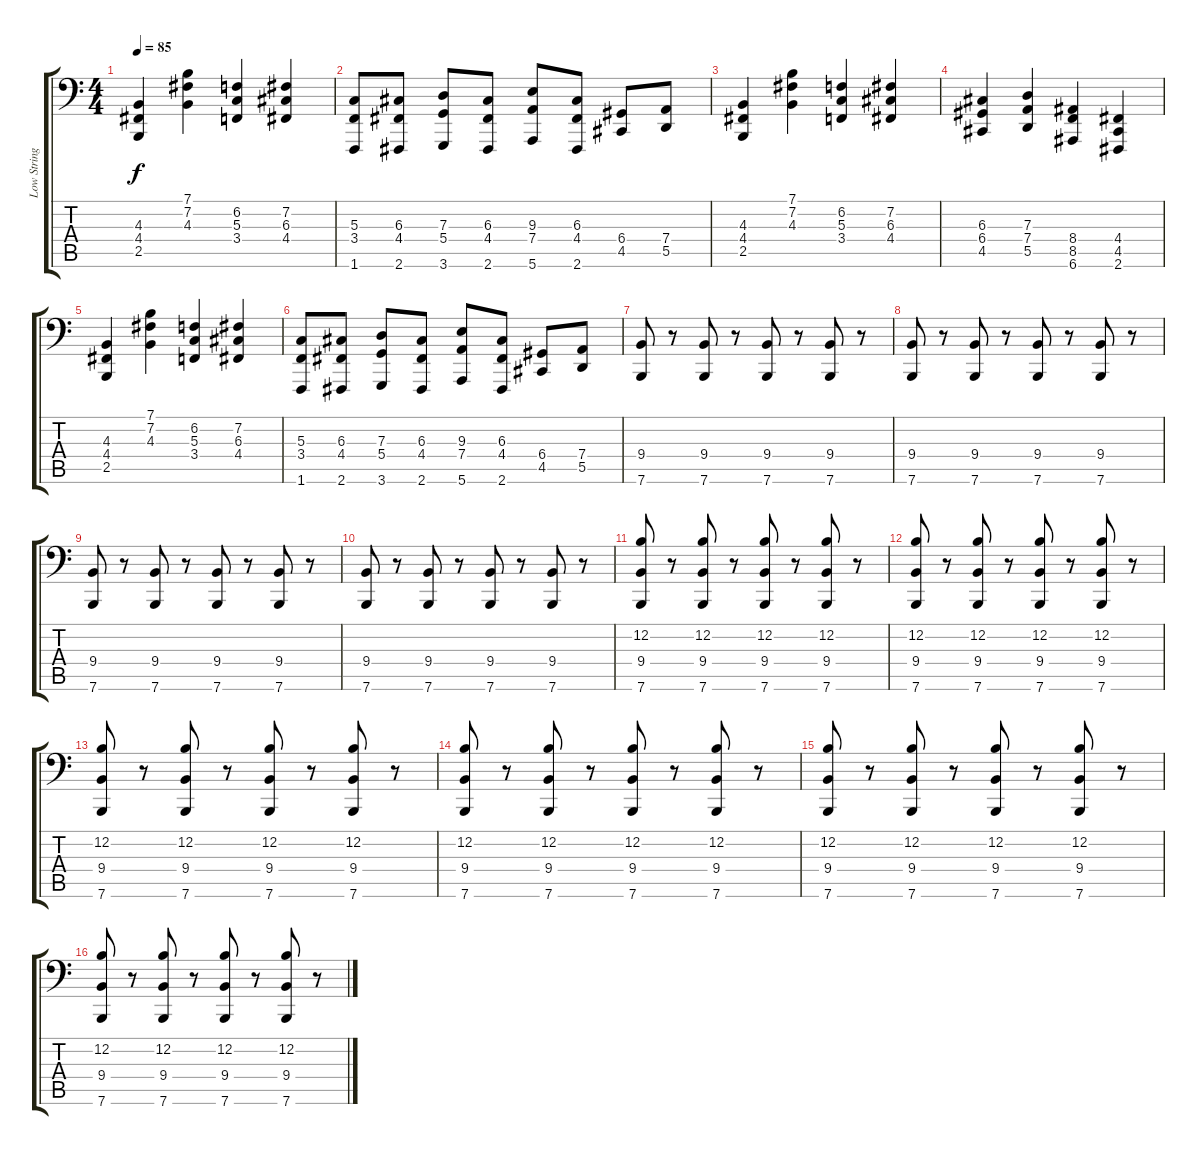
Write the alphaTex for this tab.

\track ("Low Strings" "Low String") {instrument stringensemble1}
\staff {score tabs}
\tuning (E3 B2 G2 D2 A1 E1) {hide}
\ts (4 4)
\tempo 85
\clef f4
\ks c
(4.3 4.4 2.5).4{dy f} (7.1 7.2 4.3).4 (6.2 5.3 3.4).4 (7.2 6.3 4.4).4 |
(5.3 3.4 1.6).8 (6.3 4.4 2.6).8 (7.3 5.4 3.6).8 (6.3 4.4 2.6).8 (9.3 7.4 5.6).8 (6.3 4.4 2.6).8 (6.4 4.5).8 (7.4 5.5).8 |
(4.3 4.4 2.5).4 (7.1 7.2 4.3).4 (6.2 5.3 3.4).4 (7.2 6.3 4.4).4 |
(6.3 6.4 4.5).4 (7.3 7.4 5.5).4 (8.4 8.5 6.6).4 (4.4 4.5 2.6).4 |
(4.3 4.4 2.5).4 (7.1 7.2 4.3).4 (6.2 5.3 3.4).4 (7.2 6.3 4.4).4 |
(5.3 3.4 1.6).8 (6.3 4.4 2.6).8 (7.3 5.4 3.6).8 (6.3 4.4 2.6).8 (9.3 7.4 5.6).8 (6.3 4.4 2.6).8 (6.4 4.5).8 (7.4 5.5).8 |
(9.4 7.6).8 r.8 (9.4 7.6).8 r.8 (9.4 7.6).8 r.8 (9.4 7.6).8 r.8 |
(9.4 7.6).8 r.8 (9.4 7.6).8 r.8 (9.4 7.6).8 r.8 (9.4 7.6).8 r.8 |
(9.4 7.6).8 r.8 (9.4 7.6).8 r.8 (9.4 7.6).8 r.8 (9.4 7.6).8 r.8 |
(9.4 7.6).8 r.8 (9.4 7.6).8 r.8 (9.4 7.6).8 r.8 (9.4 7.6).8 r.8 |
(12.2 9.4 7.6).8 r.8 (12.2 9.4 7.6).8 r.8 (12.2 9.4 7.6).8 r.8 (12.2 9.4 7.6).8 r.8 |
(12.2 9.4 7.6).8 r.8 (12.2 9.4 7.6).8 r.8 (12.2 9.4 7.6).8 r.8 (12.2 9.4 7.6).8 r.8 |
(12.2 9.4 7.6).8 r.8 (12.2 9.4 7.6).8 r.8 (12.2 9.4 7.6).8 r.8 (12.2 9.4 7.6).8 r.8 |
(12.2 9.4 7.6).8 r.8 (12.2 9.4 7.6).8 r.8 (12.2 9.4 7.6).8 r.8 (12.2 9.4 7.6).8 r.8 |
(12.2 9.4 7.6).8 r.8 (12.2 9.4 7.6).8 r.8 (12.2 9.4 7.6).8 r.8 (12.2 9.4 7.6).8 r.8 |
(12.2 9.4 7.6).8 r.8 (12.2 9.4 7.6).8 r.8 (12.2 9.4 7.6).8 r.8 (12.2 9.4 7.6).8 r.8
